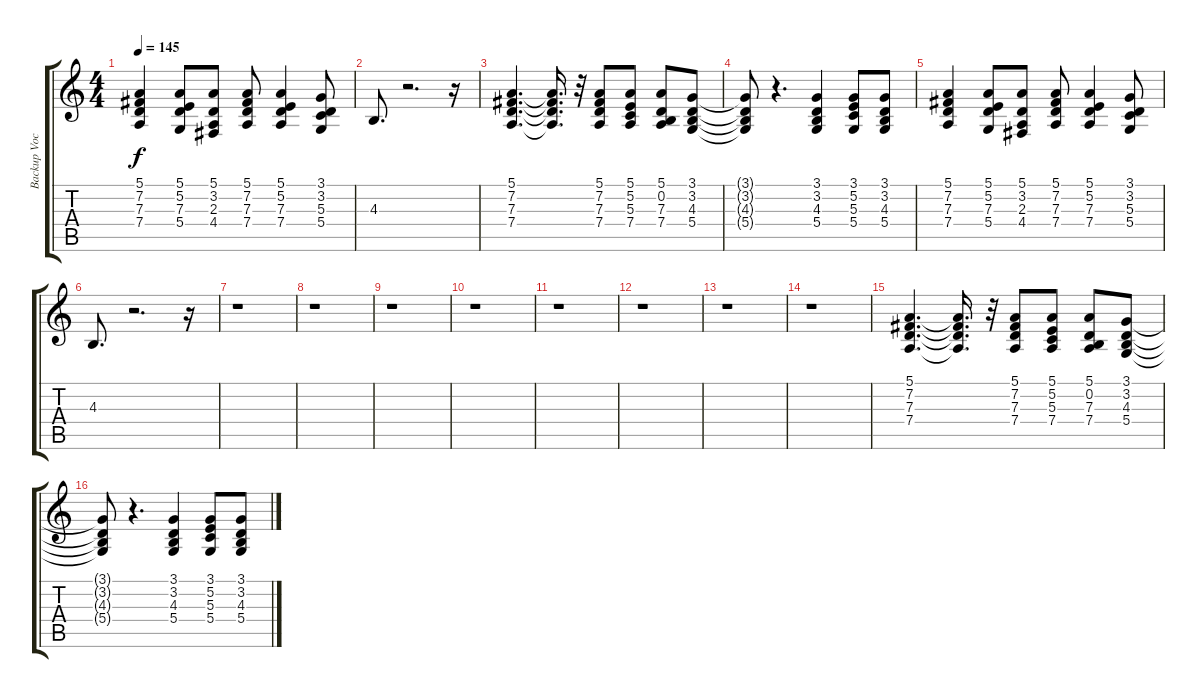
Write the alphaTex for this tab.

\track ("Backup Vocals 2" "Backup Voc") {instrument voiceoohs}
\staff {score tabs}
\tuning (E4 B3 G3 D3 A2 E2) {hide}
\ts (4 4)
\tempo 145
\clef g2
\ks c
(5.1 7.2 7.3 7.4).4{dy f} (5.1 5.2 7.3 5.4).8 (5.1 3.2 2.3 4.4).8 (5.1 7.2 7.3 7.4).8 (5.1 5.2 7.3 7.4).4 (3.1 3.2 5.3 5.4).8 |
4.3.8{d} r.2{d} r.16 |
(5.1 7.2 7.3 7.4).4{d} (5.1{t} 7.2{t} 7.3{t} 7.4{t}).16{d} r.32 (5.1 7.2 7.3 7.4).8 (5.1 5.2 5.3 7.4).8 (5.1 0.2 7.3 7.4).8 (3.1 3.2 4.3 5.4).8 |
(3.1{t} 3.2{t} 4.3{t} 5.4{t}).8 r.4{d} (3.1 3.2 4.3 5.4).4 (3.1 5.2 5.3 5.4).8 (3.1 3.2 4.3 5.4).8 |
(5.1 7.2 7.3 7.4).4 (5.1 5.2 7.3 5.4).8 (5.1 3.2 2.3 4.4).8 (5.1 7.2 7.3 7.4).8 (5.1 5.2 7.3 7.4).4 (3.1 3.2 5.3 5.4).8 |
4.3.8{d} r.2{d} r.16 |
r.1 |
r.1 |
r.1 |
r.1 |
r.1 |
r.1 |
r.1 |
r.1 |
(5.1 7.2 7.3 7.4).4{d} (5.1{t} 7.2{t} 7.3{t} 7.4{t}).16{d} r.32 (5.1 7.2 7.3 7.4).8 (5.1 5.2 5.3 7.4).8 (5.1 0.2 7.3 7.4).8 (3.1 3.2 4.3 5.4).8 |
(3.1{t} 3.2{t} 4.3{t} 5.4{t}).8 r.4{d} (3.1 3.2 4.3 5.4).4 (3.1 5.2 5.3 5.4).8 (3.1 3.2 4.3 5.4).8
